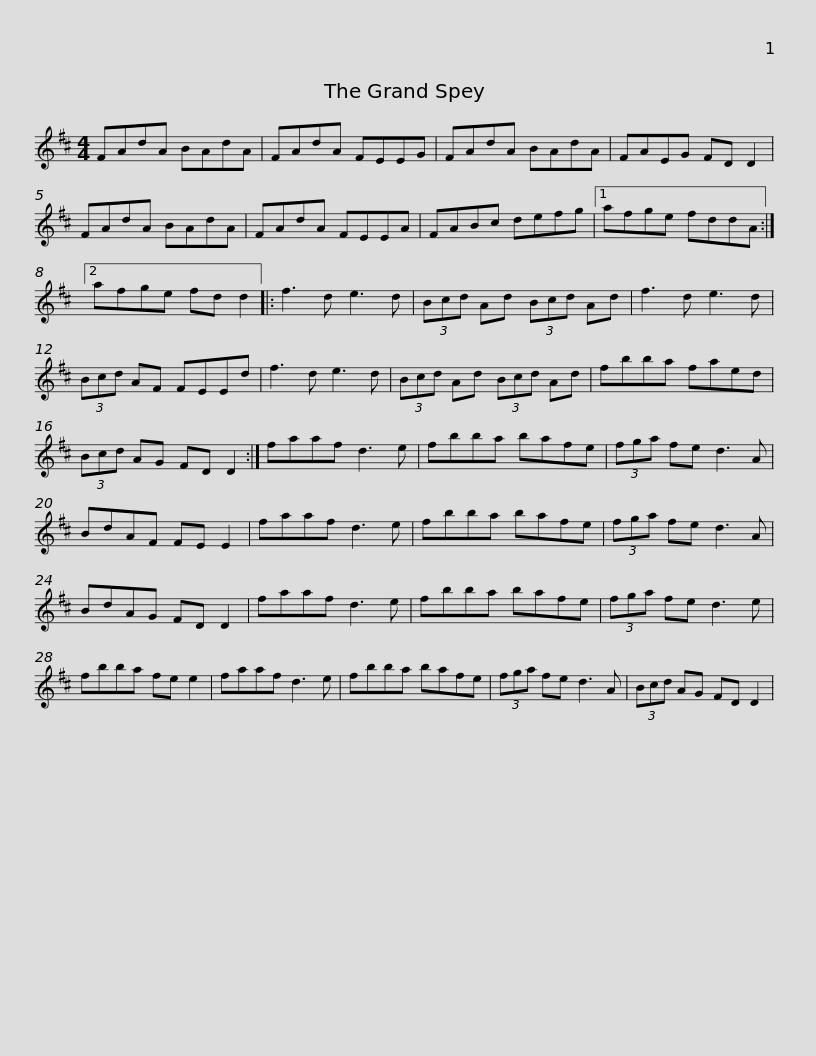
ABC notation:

X:1
L:1/8
M:4/4
I:linebreak $
K:D
V:1 treble
V:1
 FAdA BAdA | FAdA FEEG | FAdA BAdA | FAEG FD D2 | FAdA BAdA |$ %5
 FAdA FEEA | FABc defg |1 afge fddA :|2 afge fd d2 |: f3 d e3 d |$ %10
 (3Bcd Ad (3Bcd Ad | f3 d e3 d | (3Bcd AF FEEd | f3 d e3 d | (3Bcd Ad (3Bcd Ad |$ %15
 fbba faed | (3Bcd AG FD D2 :| faaf d3 e | fbba bafe | (3fga fe d3 A |$ %20
 BdAF FE E2 | faaf d3 e | fbba bafe | (3fga fe d3 A | BdAG FD D2 | %25
 faaf d3 e |$ fbba bafe | (3fga fe d3 e | fbba fe e2 | faaf d3 e | %30
 fbba bafe |$ (3fga fe d3 A | (3Bcd AG FD D2 | %33
